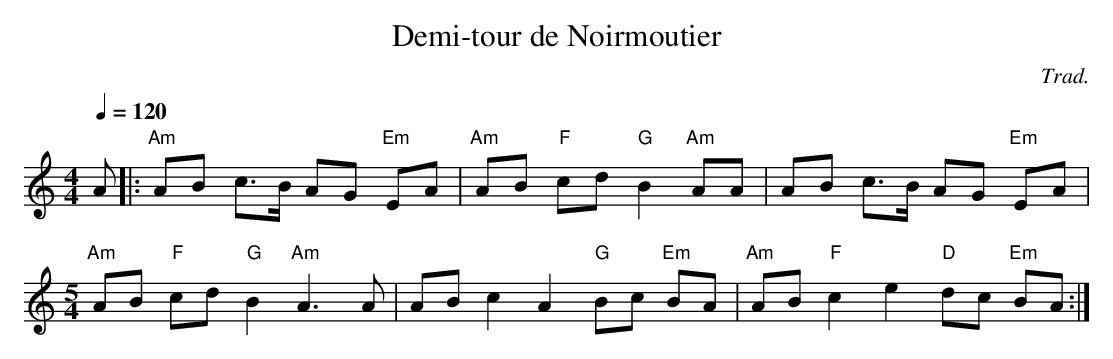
X:1
T:Demi-tour de Noirmoutier
C:Trad.
M:4/4
L:1/8
Q:1/4=120
K:Cmaj
A |: "Am"AB c>B AG "Em"EA | "Am"AB "F"cd "G"B2 "Am"AA | AB c>B AG "Em"EA |
[M:5/4]
"Am"AB "F"cd "G"B2 "Am"A3 A | AB c2 A2 "G"Bc "Em"BA | "Am"AB "F"c2 e2 "D"dc "Em"BA :|
